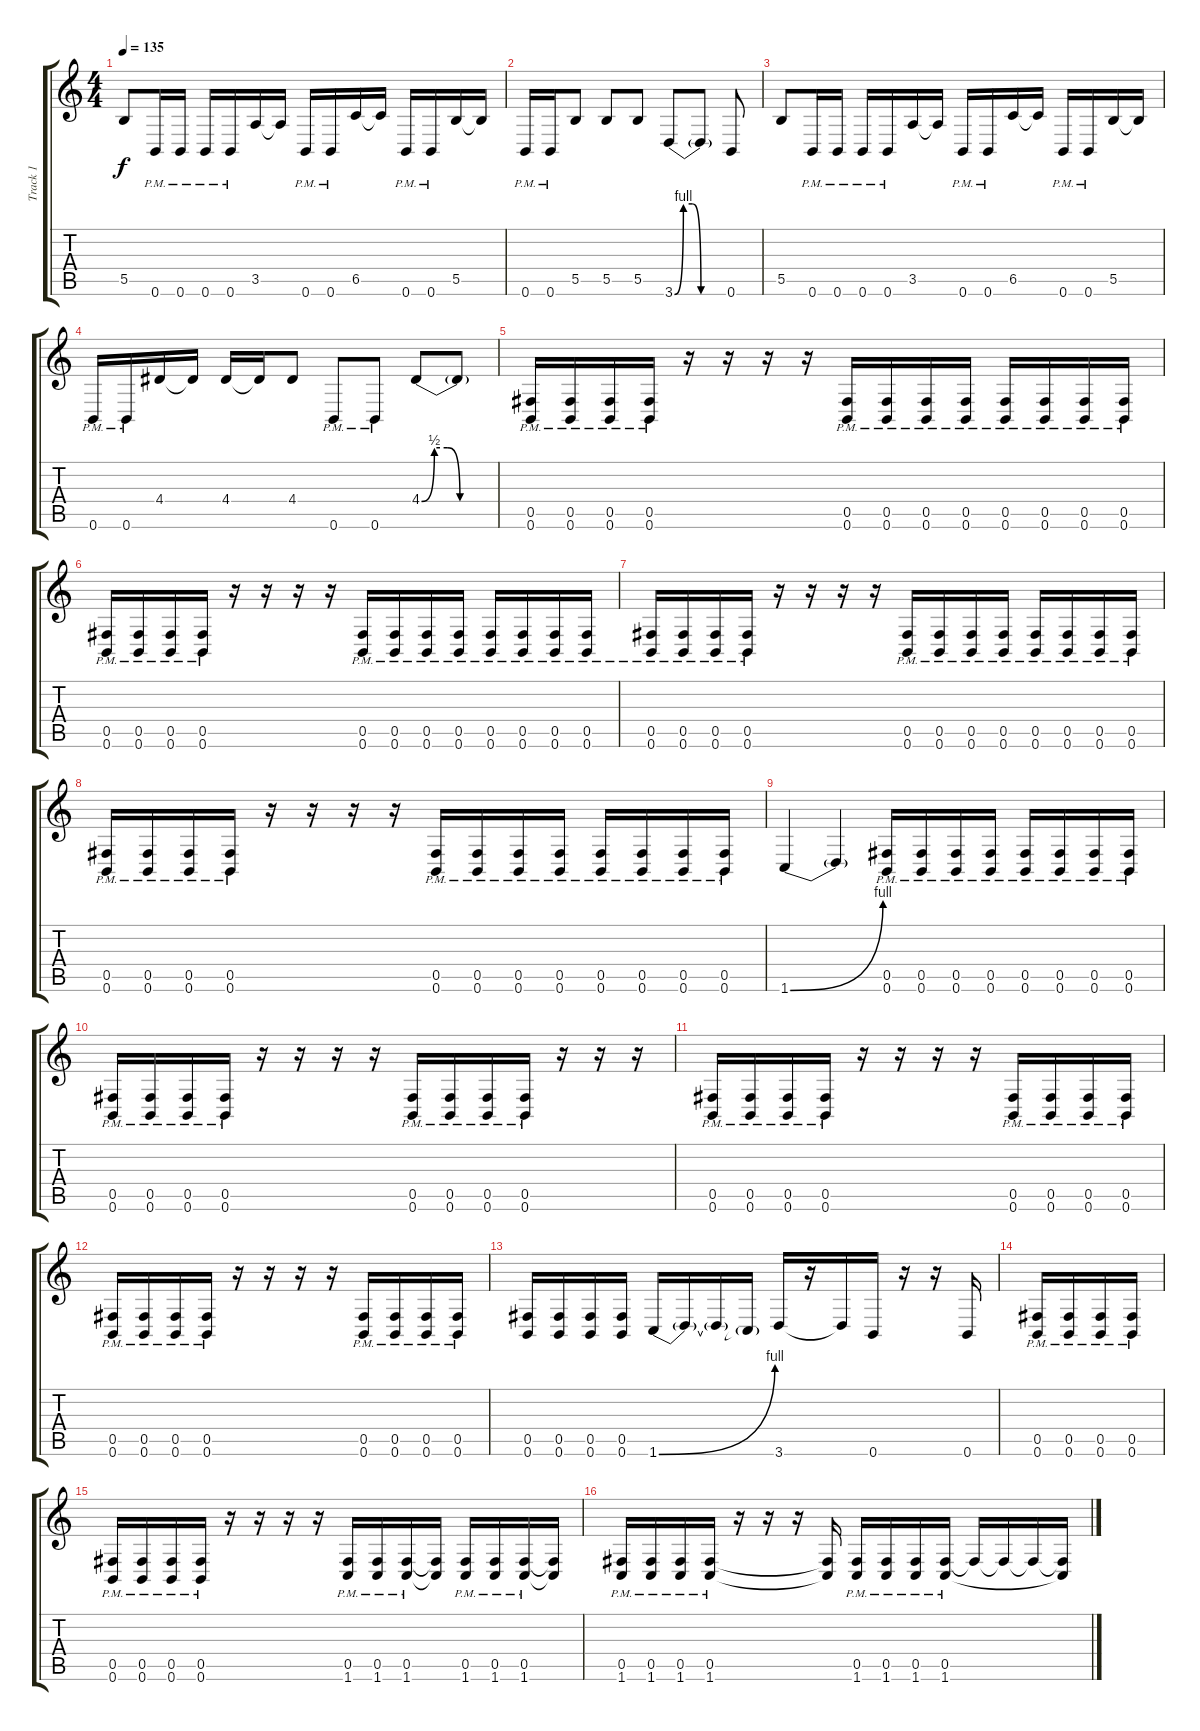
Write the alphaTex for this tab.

\track ("Track 1" "Track 1") {instrument distortionguitar}
\staff {score tabs}
\tuning (Db4 Ab3 E3 B2 Gb2 B1) {hide}
\ts (4 4)
\tempo 135
\clef g2
\ks c
5.5.8{dy f} 0.6{pm}.16 0.6{pm}.16 0.6{pm}.16 0.6{pm}.16 3.5.16 3.5{t}.16 0.6{pm}.16 0.6{pm}.16 6.5.16 6.5{t}.16 0.6{pm}.16 0.6{pm}.16 5.5.16 5.5{t}.16 |
0.6{pm}.16 0.6{pm}.16 5.5.8 5.5.8 5.5.8 3.6{be (custom 0 0 10 4 20 4 30 0 60 0)}.8 3.6{t}.8 0.6.8 |
5.5.8 0.6{pm}.16 0.6{pm}.16 0.6{pm}.16 0.6{pm}.16 3.5.16 3.5{t}.16 0.6{pm}.16 0.6{pm}.16 6.5.16 6.5{t}.16 0.6{pm}.16 0.6{pm}.16 5.5.16 5.5{t}.16 |
0.6{pm}.16 0.6{pm}.16 4.4.16 4.4{t}.16 4.4.16 4.4{t}.16 4.4.8 0.6{pm}.8 0.6{pm}.8 4.4{be (custom 0 0 10 2 20 2 30 0 60 0)}.8 4.4{t}.8 |
(0.5{pm} 0.6{pm}).16 (0.5{pm} 0.6{pm}).16 (0.5{pm} 0.6{pm}).16 (0.5{pm} 0.6{pm}).16 r.16 r.16 r.16 r.16 (0.5{pm} 0.6{pm}).16 (0.5{pm} 0.6{pm}).16 (0.5{pm} 0.6{pm}).16 (0.5{pm} 0.6{pm}).16 (0.5{pm} 0.6{pm}).16 (0.5{pm} 0.6{pm}).16 (0.5{pm} 0.6{pm}).16 (0.5{pm} 0.6{pm}).16 |
(0.5{pm} 0.6{pm}).16 (0.5{pm} 0.6{pm}).16 (0.5{pm} 0.6{pm}).16 (0.5{pm} 0.6{pm}).16 r.16 r.16 r.16 r.16 (0.5{pm} 0.6{pm}).16 (0.5{pm} 0.6{pm}).16 (0.5{pm} 0.6{pm}).16 (0.5{pm} 0.6{pm}).16 (0.5{pm} 0.6{pm}).16 (0.5{pm} 0.6{pm}).16 (0.5{pm} 0.6{pm}).16 (0.5{pm} 0.6{pm}).16 |
(0.5{pm} 0.6{pm}).16 (0.5{pm} 0.6{pm}).16 (0.5{pm} 0.6{pm}).16 (0.5{pm} 0.6{pm}).16 r.16 r.16 r.16 r.16 (0.5{pm} 0.6{pm}).16 (0.5{pm} 0.6{pm}).16 (0.5{pm} 0.6{pm}).16 (0.5{pm} 0.6{pm}).16 (0.5{pm} 0.6{pm}).16 (0.5{pm} 0.6{pm}).16 (0.5{pm} 0.6{pm}).16 (0.5{pm} 0.6{pm}).16 |
(0.5{pm} 0.6{pm}).16 (0.5{pm} 0.6{pm}).16 (0.5{pm} 0.6{pm}).16 (0.5{pm} 0.6{pm}).16 r.16 r.16 r.16 r.16 (0.5{pm} 0.6{pm}).16 (0.5{pm} 0.6{pm}).16 (0.5{pm} 0.6{pm}).16 (0.5{pm} 0.6{pm}).16 (0.5{pm} 0.6{pm}).16 (0.5{pm} 0.6{pm}).16 (0.5{pm} 0.6{pm}).16 (0.5{pm} 0.6{pm}).16 |
1.6{be (bend 0 0 60 4)}.4 1.6{t}.4 (0.5{pm} 0.6{pm}).16 (0.5{pm} 0.6{pm}).16 (0.5{pm} 0.6{pm}).16 (0.5{pm} 0.6{pm}).16 (0.5{pm} 0.6{pm}).16 (0.5{pm} 0.6{pm}).16 (0.5{pm} 0.6{pm}).16 (0.5{pm} 0.6{pm}).16 |
(0.5{pm} 0.6{pm}).16 (0.5{pm} 0.6{pm}).16 (0.5{pm} 0.6{pm}).16 (0.5{pm} 0.6{pm}).16 r.16 r.16 r.16 r.16 (0.5{pm} 0.6{pm}).16 (0.5{pm} 0.6{pm}).16 (0.5{pm} 0.6{pm}).16 (0.5{pm} 0.6{pm}).16 r.16 r.16 r.16 |
(0.5{pm} 0.6{pm}).16 (0.5{pm} 0.6{pm}).16 (0.5{pm} 0.6{pm}).16 (0.5{pm} 0.6{pm}).16 r.16 r.16 r.16 r.16 (0.5{pm} 0.6{pm}).16 (0.5{pm} 0.6{pm}).16 (0.5{pm} 0.6{pm}).16 (0.5{pm} 0.6{pm}).16 |
(0.5{pm} 0.6{pm}).16 (0.5{pm} 0.6{pm}).16 (0.5{pm} 0.6{pm}).16 (0.5{pm} 0.6{pm}).16 r.16 r.16 r.16 r.16 (0.5{pm} 0.6{pm}).16 (0.5{pm} 0.6{pm}).16 (0.5{pm} 0.6{pm}).16 (0.5{pm} 0.6{pm}).16 |
(0.5 0.6).16 (0.5 0.6).16 (0.5 0.6).16 (0.5 0.6).16 1.6{be (bend 0 0 60 4)}.16 1.6{t}.16 1.6{t}.16 1.6{t}.16 3.6.16 r.16 3.6{t}.16 0.6.16 r.16 r.16 0.6.16 |
(0.5{pm} 0.6{pm}).16 (0.5{pm} 0.6{pm}).16 (0.5{pm} 0.6{pm}).16 (0.5{pm} 0.6{pm}).16 |
(0.5{pm} 0.6{pm}).16 (0.5{pm} 0.6{pm}).16 (0.5{pm} 0.6{pm}).16 (0.5{pm} 0.6{pm}).16 r.16 r.16 r.16 r.16 (0.5{pm} 1.6{pm}).16 (0.5{pm} 1.6{pm}).16 (0.5{pm} 1.6{pm}).16 (0.5{t} 1.6{t}).16 (0.5{pm} 1.6{pm}).16 (0.5{pm} 1.6{pm}).16 (0.5{pm} 1.6{pm}).16 (0.5{t} 1.6{t}).16 |
(0.5{pm} 1.6{pm}).16 (0.5{pm} 1.6{pm}).16 (0.5{pm} 1.6{pm}).16 (0.5{pm} 1.6{pm}).16 r.16 r.16 r.16 (0.5{t} 1.6{t}).16 (0.5{pm} 1.6{pm}).16 (0.5{pm} 1.6{pm}).16 (0.5{pm} 1.6{pm}).16 (0.5{pm} 1.6{pm}).16 0.5{t}.16 0.5{t}.16 0.5{t}.16 (0.5{t} 1.6{t}).16
